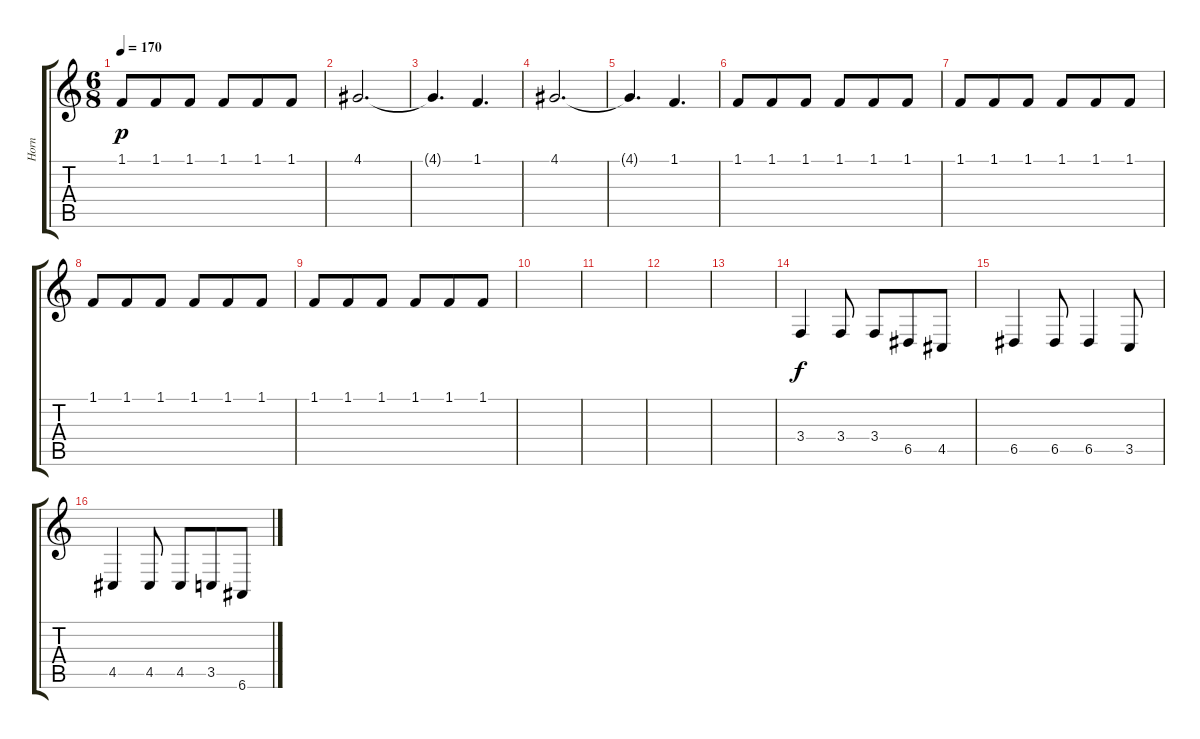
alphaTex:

\track ("Horn" "Horn") {instrument frenchhorn}
\staff {score tabs}
\tuning (E4 B3 G3 D3 A2 E2) {hide}
\ts (6 8)
\tempo 170
\clef g2
\ks c
1.1.8{dy p} 1.1.8 1.1.8 1.1.8 1.1.8 1.1.8 |
4.1.2{d} |
4.1{t}.4{d} 1.1.4{d} |
4.1.2{d} |
4.1{t}.4{d} 1.1.4{d} |
1.1.8 1.1.8 1.1.8 1.1.8 1.1.8 1.1.8 |
1.1.8 1.1.8 1.1.8 1.1.8 1.1.8 1.1.8 |
1.1.8 1.1.8 1.1.8 1.1.8 1.1.8 1.1.8 |
1.1.8 1.1.8 1.1.8 1.1.8 1.1.8 1.1.8 |
|
|
|
|
3.4.4{dy f} 3.4.8 3.4.8 6.5.8 4.5.8 |
6.5.4 6.5.8 6.5.4 3.5.8 |
4.5.4 4.5.8 4.5.8 3.5.8 6.6.8
